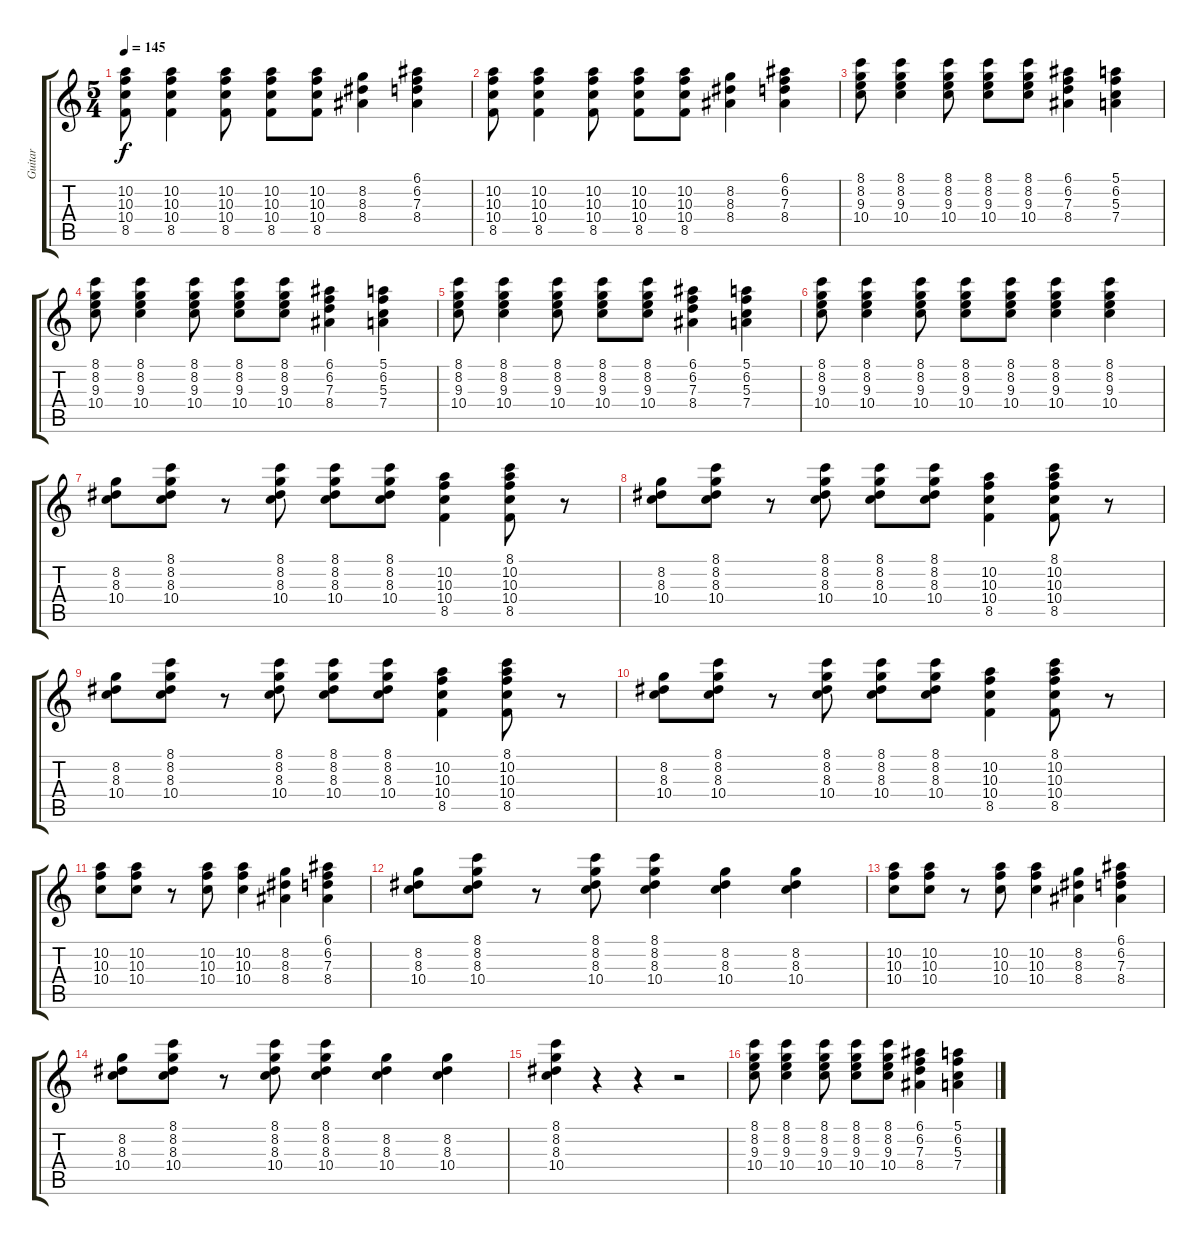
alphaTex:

\track ("Guitar" "Guitar") {instrument acousticguitarnylon}
\staff {score tabs}
\tuning (E4 B3 G3 D3 A2 E2) {hide}
\ts (5 4)
\tempo 145
\clef g2
\ks c
(10.2 10.3 10.4 8.5).8{dy f} (10.2 10.3 10.4 8.5).4 (10.2 10.3 10.4 8.5).8 (10.2 10.3 10.4 8.5).8 (10.2 10.3 10.4 8.5).8 (8.2 8.3 8.4).4 (6.1 6.2 7.3 8.4).4 |
(10.2 10.3 10.4 8.5).8 (10.2 10.3 10.4 8.5).4 (10.2 10.3 10.4 8.5).8 (10.2 10.3 10.4 8.5).8 (10.2 10.3 10.4 8.5).8 (8.2 8.3 8.4).4 (6.1 6.2 7.3 8.4).4 |
(8.1 8.2 9.3 10.4).8 (8.1 8.2 9.3 10.4).4 (8.1 8.2 9.3 10.4).8 (8.1 8.2 9.3 10.4).8 (8.1 8.2 9.3 10.4).8 (6.1 6.2 7.3 8.4).4 (5.1 6.2 5.3 7.4).4 |
(8.1 8.2 9.3 10.4).8 (8.1 8.2 9.3 10.4).4 (8.1 8.2 9.3 10.4).8 (8.1 8.2 9.3 10.4).8 (8.1 8.2 9.3 10.4).8 (6.1 6.2 7.3 8.4).4 (5.1 6.2 5.3 7.4).4 |
(8.1 8.2 9.3 10.4).8 (8.1 8.2 9.3 10.4).4 (8.1 8.2 9.3 10.4).8 (8.1 8.2 9.3 10.4).8 (8.1 8.2 9.3 10.4).8 (6.1 6.2 7.3 8.4).4 (5.1 6.2 5.3 7.4).4 |
(8.1 8.2 9.3 10.4).8 (8.1 8.2 9.3 10.4).4 (8.1 8.2 9.3 10.4).8 (8.1 8.2 9.3 10.4).8 (8.1 8.2 9.3 10.4).8 (8.1 8.2 9.3 10.4).4 (8.1 8.2 9.3 10.4).4 |
(8.2 8.3 10.4).8 (8.1 8.2 8.3 10.4).8 r.8 (8.1 8.2 8.3 10.4).8 (8.1 8.2 8.3 10.4).8 (8.1 8.2 8.3 10.4).8 (10.2 10.3 10.4 8.5).4 (8.1 10.2 10.3 10.4 8.5).8 r.8 |
(8.2 8.3 10.4).8 (8.1 8.2 8.3 10.4).8 r.8 (8.1 8.2 8.3 10.4).8 (8.1 8.2 8.3 10.4).8 (8.1 8.2 8.3 10.4).8 (10.2 10.3 10.4 8.5).4 (8.1 10.2 10.3 10.4 8.5).8 r.8 |
(8.2 8.3 10.4).8 (8.1 8.2 8.3 10.4).8 r.8 (8.1 8.2 8.3 10.4).8 (8.1 8.2 8.3 10.4).8 (8.1 8.2 8.3 10.4).8 (10.2 10.3 10.4 8.5).4 (8.1 10.2 10.3 10.4 8.5).8 r.8 |
(8.2 8.3 10.4).8 (8.1 8.2 8.3 10.4).8 r.8 (8.1 8.2 8.3 10.4).8 (8.1 8.2 8.3 10.4).8 (8.1 8.2 8.3 10.4).8 (10.2 10.3 10.4 8.5).4 (8.1 10.2 10.3 10.4 8.5).8 r.8 |
(10.2 10.3 10.4).8 (10.2 10.3 10.4).8 r.8 (10.2 10.3 10.4).8 (10.2 10.3 10.4).4 (8.2 8.3 8.4).4 (6.1 6.2 7.3 8.4).4 |
(8.2 8.3 10.4).8 (8.1 8.2 8.3 10.4).8 r.8 (8.1 8.2 8.3 10.4).8 (8.1 8.2 8.3 10.4).4 (8.2 8.3 10.4).4 (8.2 8.3 10.4).4 |
(10.2 10.3 10.4).8 (10.2 10.3 10.4).8 r.8 (10.2 10.3 10.4).8 (10.2 10.3 10.4).4 (8.2 8.3 8.4).4 (6.1 6.2 7.3 8.4).4 |
(8.2 8.3 10.4).8 (8.1 8.2 8.3 10.4).8 r.8 (8.1 8.2 8.3 10.4).8 (8.1 8.2 8.3 10.4).4 (8.2 8.3 10.4).4 (8.2 8.3 10.4).4 |
(8.1 8.2 8.3 10.4).4 r.4 r.4 r.2 |
(8.1 8.2 9.3 10.4).8 (8.1 8.2 9.3 10.4).4 (8.1 8.2 9.3 10.4).8 (8.1 8.2 9.3 10.4).8 (8.1 8.2 9.3 10.4).8 (6.1 6.2 7.3 8.4).4 (5.1 6.2 5.3 7.4).4
